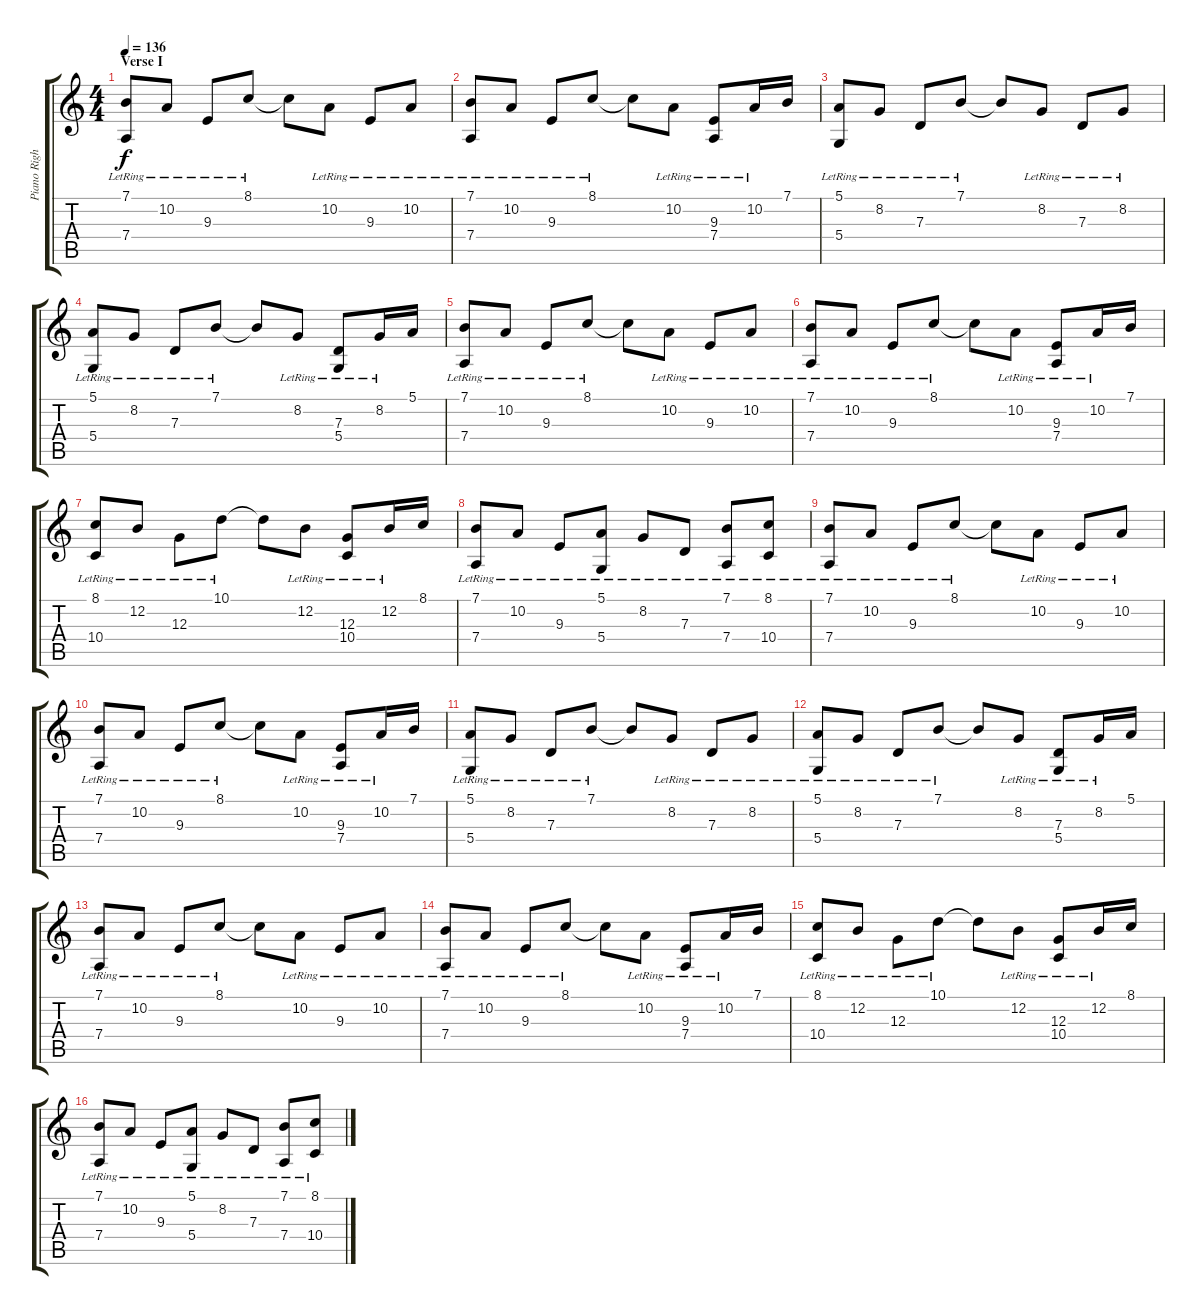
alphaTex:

\track ("Piano Right" "Piano Righ") {instrument acousticgrandpiano}
\staff {score tabs}
\tuning (E4 B3 G3 D3 A2 E2) {hide}
\ts (4 4)
\section ("" "Verse I")
\tempo 136
\clef g2
\ks c
(7.1{lr} 7.4{lr}).8{dy f} 10.2{lr}.8 9.3{lr}.8 8.1{lr}.8 8.1{t}.8 10.2{lr}.8 9.3{lr}.8 10.2{lr}.8 |
(7.1{lr} 7.4{lr}).8 10.2{lr}.8 9.3{lr}.8 8.1{lr}.8 8.1{t}.8 10.2{lr}.8 (9.3{lr} 7.4{lr}).8 10.2{lr}.16 7.1.16 |
(5.1{lr} 5.4{lr}).8 8.2{lr}.8 7.3{lr}.8 7.1{lr}.8 7.1{t}.8 8.2{lr}.8 7.3{lr}.8 8.2{lr}.8 |
(5.1{lr} 5.4{lr}).8 8.2{lr}.8 7.3{lr}.8 7.1{lr}.8 7.1{t}.8 8.2{lr}.8 (7.3{lr} 5.4{lr}).8 8.2{lr}.16 5.1.16 |
(7.1{lr} 7.4{lr}).8 10.2{lr}.8 9.3{lr}.8 8.1{lr}.8 8.1{t}.8 10.2{lr}.8 9.3{lr}.8 10.2{lr}.8 |
(7.1{lr} 7.4{lr}).8 10.2{lr}.8 9.3{lr}.8 8.1{lr}.8 8.1{t}.8 10.2{lr}.8 (9.3{lr} 7.4{lr}).8 10.2{lr}.16 7.1.16 |
(8.1{lr} 10.4{lr}).8 12.2{lr}.8 12.3{lr}.8 10.1{lr}.8 10.1{t}.8 12.2{lr}.8 (12.3{lr} 10.4{lr}).8 12.2{lr}.16 8.1.16 |
(7.1{lr} 7.4{lr}).8 10.2{lr}.8 9.3{lr}.8 (5.1{lr} 5.4{lr}).8 8.2{lr}.8 7.3{lr}.8 (7.1 7.4{lr}).8 (8.1 10.4{lr}).8 |
(7.1{lr} 7.4{lr}).8 10.2{lr}.8 9.3{lr}.8 8.1{lr}.8 8.1{t}.8 10.2{lr}.8 9.3{lr}.8 10.2{lr}.8 |
(7.1{lr} 7.4{lr}).8 10.2{lr}.8 9.3{lr}.8 8.1{lr}.8 8.1{t}.8 10.2{lr}.8 (9.3{lr} 7.4{lr}).8 10.2{lr}.16 7.1.16 |
(5.1{lr} 5.4{lr}).8 8.2{lr}.8 7.3{lr}.8 7.1{lr}.8 7.1{t}.8 8.2{lr}.8 7.3{lr}.8 8.2{lr}.8 |
(5.1{lr} 5.4{lr}).8 8.2{lr}.8 7.3{lr}.8 7.1{lr}.8 7.1{t}.8 8.2{lr}.8 (7.3{lr} 5.4{lr}).8 8.2{lr}.16 5.1.16 |
(7.1{lr} 7.4{lr}).8 10.2{lr}.8 9.3{lr}.8 8.1{lr}.8 8.1{t}.8 10.2{lr}.8 9.3{lr}.8 10.2{lr}.8 |
(7.1{lr} 7.4{lr}).8 10.2{lr}.8 9.3{lr}.8 8.1{lr}.8 8.1{t}.8 10.2{lr}.8 (9.3{lr} 7.4{lr}).8 10.2{lr}.16 7.1.16 |
(8.1{lr} 10.4{lr}).8 12.2{lr}.8 12.3{lr}.8 10.1{lr}.8 10.1{t}.8 12.2{lr}.8 (12.3{lr} 10.4{lr}).8 12.2{lr}.16 8.1.16 |
(7.1{lr} 7.4{lr}).8 10.2{lr}.8 9.3{lr}.8 (5.1{lr} 5.4{lr}).8 8.2{lr}.8 7.3{lr}.8 (7.1 7.4{lr}).8 (8.1 10.4{lr}).8
